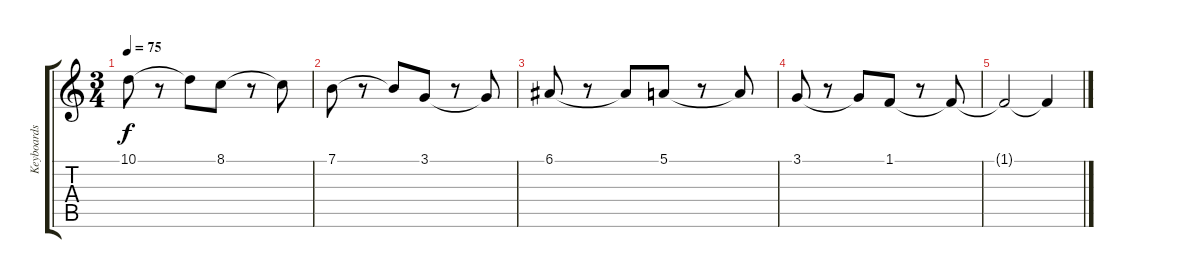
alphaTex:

\track ("Keyboards" "Keyboards") {instrument acousticgrandpiano}
\staff {score tabs}
\tuning (E4 B3 G3 D3 A2 E2) {hide}
\ts (3 4)
\tempo 75
\clef g2
\ks c
10.1.8{dy f} r.8 10.1{t}.8 8.1.8 r.8 8.1{t}.8 |
7.1.8 r.8 7.1{t}.8 3.1.8 r.8 3.1{t}.8 |
6.1.8 r.8 6.1{t}.8 5.1.8 r.8 5.1{t}.8 |
3.1.8 r.8 3.1{t}.8 1.1.8 r.8 1.1{t}.8 |
1.1{t}.2{volume 0} 1.1{t}.4
